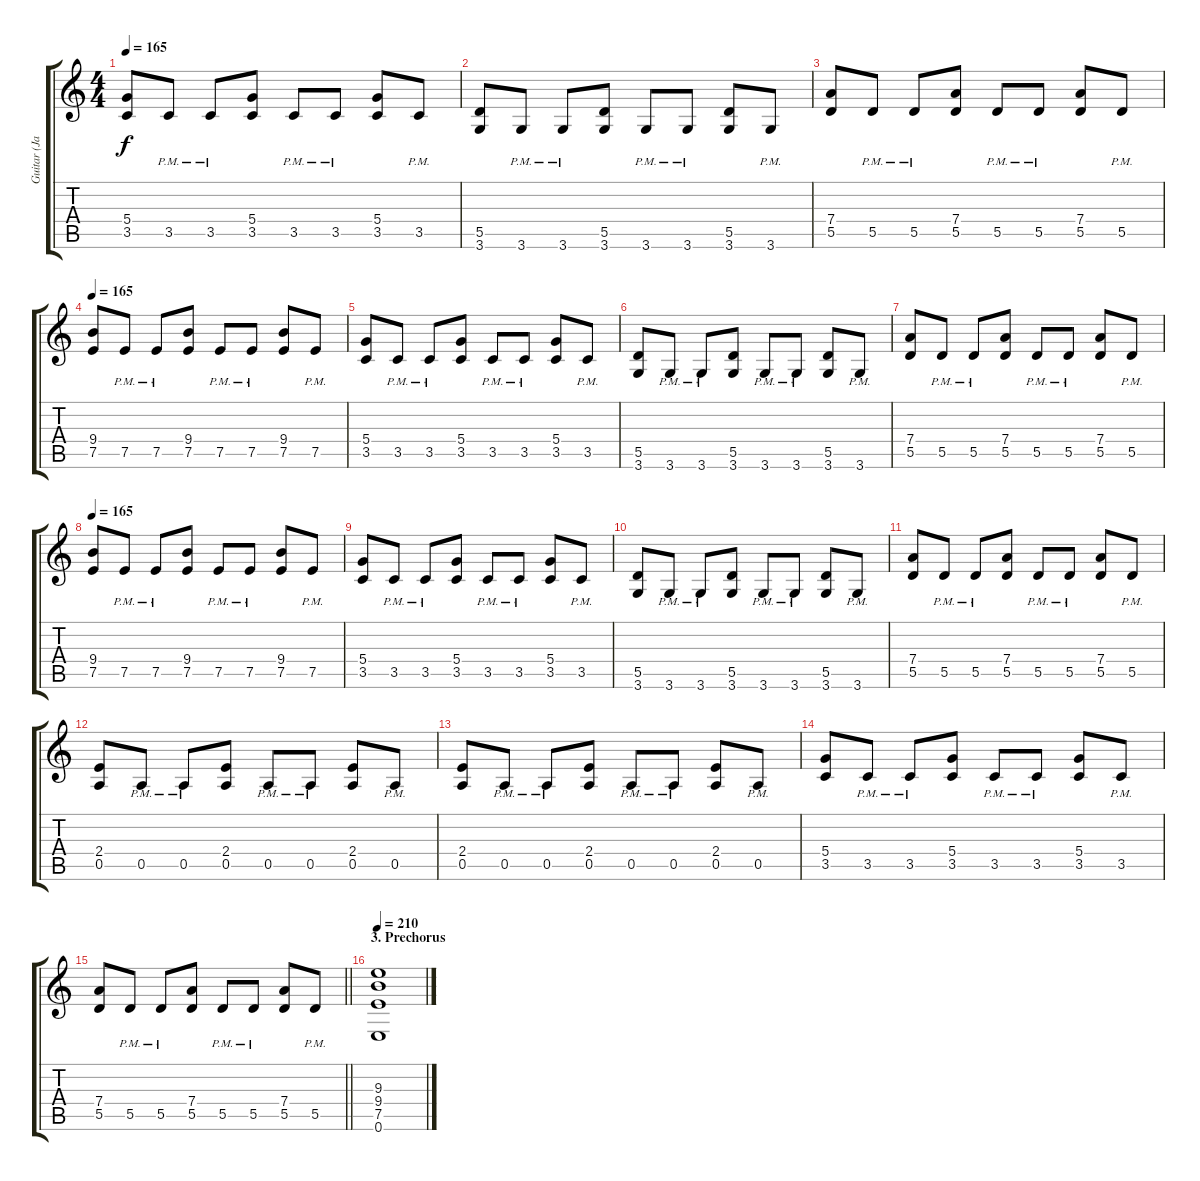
\track ("Guitar (Janick Gers)" "Guitar (Ja") {instrument electricguitarjazz}
\staff {score tabs}
\tuning (E4 B3 G3 D3 A2 E2) {hide}
\ts (4 4)
\tempo 165
\clef g2
\ks c
(5.4 3.5).8{dy f} 3.5{pm}.8 3.5{pm}.8 (5.4 3.5).8 3.5{pm}.8 3.5{pm}.8 (5.4 3.5).8 3.5{pm}.8 |
(5.5 3.6).8 3.6{pm}.8 3.6{pm}.8 (5.5 3.6).8 3.6{pm}.8 3.6{pm}.8 (5.5 3.6).8 3.6{pm}.8 |
(7.4 5.5).8 5.5{pm}.8 5.5{pm}.8 (7.4 5.5).8 5.5{pm}.8 5.5{pm}.8 (7.4 5.5).8 5.5{pm}.8 |
\tempo 165
(9.4 7.5).8 7.5{pm}.8 7.5{pm}.8 (9.4 7.5).8 7.5{pm}.8 7.5{pm}.8 (9.4 7.5).8 7.5{pm}.8 |
(5.4 3.5).8 3.5{pm}.8 3.5{pm}.8 (5.4 3.5).8 3.5{pm}.8 3.5{pm}.8 (5.4 3.5).8 3.5{pm}.8 |
(5.5 3.6).8 3.6{pm}.8 3.6{pm}.8 (5.5 3.6).8 3.6{pm}.8 3.6{pm}.8 (5.5 3.6).8 3.6{pm}.8 |
(7.4 5.5).8 5.5{pm}.8 5.5{pm}.8 (7.4 5.5).8 5.5{pm}.8 5.5{pm}.8 (7.4 5.5).8 5.5{pm}.8 |
\tempo 165
(9.4 7.5).8 7.5{pm}.8 7.5{pm}.8 (9.4 7.5).8 7.5{pm}.8 7.5{pm}.8 (9.4 7.5).8 7.5{pm}.8 |
(5.4 3.5).8 3.5{pm}.8 3.5{pm}.8 (5.4 3.5).8 3.5{pm}.8 3.5{pm}.8 (5.4 3.5).8 3.5{pm}.8 |
(5.5 3.6).8 3.6{pm}.8 3.6{pm}.8 (5.5 3.6).8 3.6{pm}.8 3.6{pm}.8 (5.5 3.6).8 3.6{pm}.8 |
(7.4 5.5).8 5.5{pm}.8 5.5{pm}.8 (7.4 5.5).8 5.5{pm}.8 5.5{pm}.8 (7.4 5.5).8 5.5{pm}.8 |
(2.4 0.5).8 0.5{pm}.8 0.5{pm}.8 (2.4 0.5).8 0.5{pm}.8 0.5{pm}.8 (2.4 0.5).8 0.5{pm}.8 |
(2.4 0.5).8 0.5{pm}.8 0.5{pm}.8 (2.4 0.5).8 0.5{pm}.8 0.5{pm}.8 (2.4 0.5).8 0.5{pm}.8 |
(5.4 3.5).8 3.5{pm}.8 3.5{pm}.8 (5.4 3.5).8 3.5{pm}.8 3.5{pm}.8 (5.4 3.5).8 3.5{pm}.8 |
\barLineRight lightlight
(7.4 5.5).8 5.5{pm}.8 5.5{pm}.8 (7.4 5.5).8 5.5{pm}.8 5.5{pm}.8 (7.4 5.5).8 5.5{pm}.8 |
\section ("" "3. Prechorus")
\tempo 210
(9.3 9.4 7.5 0.6).1{instrument overdrivenguitar}
